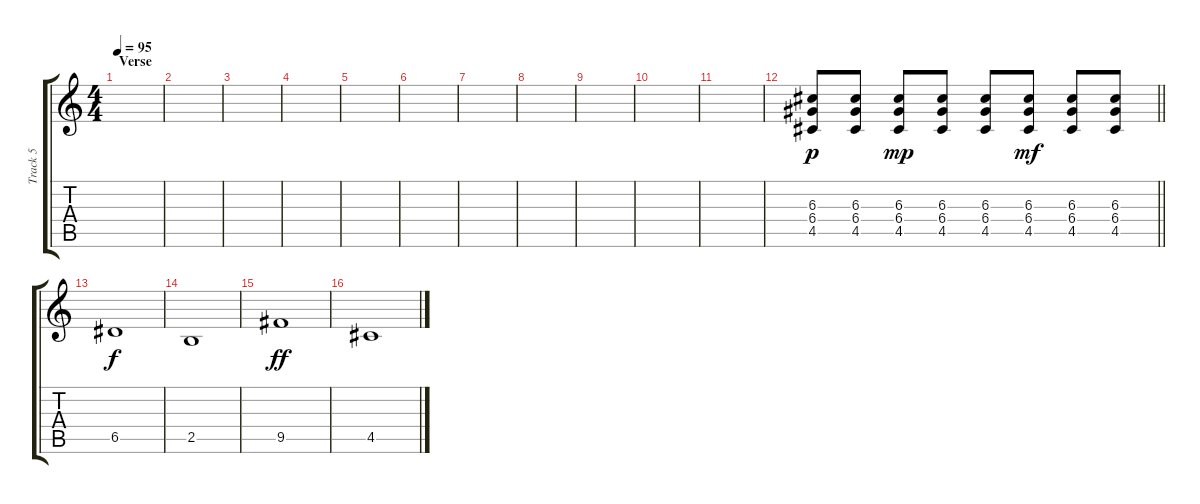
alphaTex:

\track ("Track 5" "Track 5") {instrument distortionguitar}
\staff {score tabs}
\tuning (E4 B3 G3 D3 A2 E2) {hide}
\ts (4 4)
\section ("" "Verse")
\tempo 95
\clef g2
\ks c
|
|
|
|
|
|
|
|
|
|
|
\barLineRight lightlight
(6.3 6.4 4.5).8{dy p} (6.3 6.4 4.5).8 (6.3 6.4 4.5).8{dy mp} (6.3 6.4 4.5).8 (6.3 6.4 4.5).8 (6.3 6.4 4.5).8{dy mf} (6.3 6.4 4.5).8 (6.3 6.4 4.5).8 |
6.5.1{dy f} |
2.5.1 |
9.5.1{dy ff} |
4.5.1
